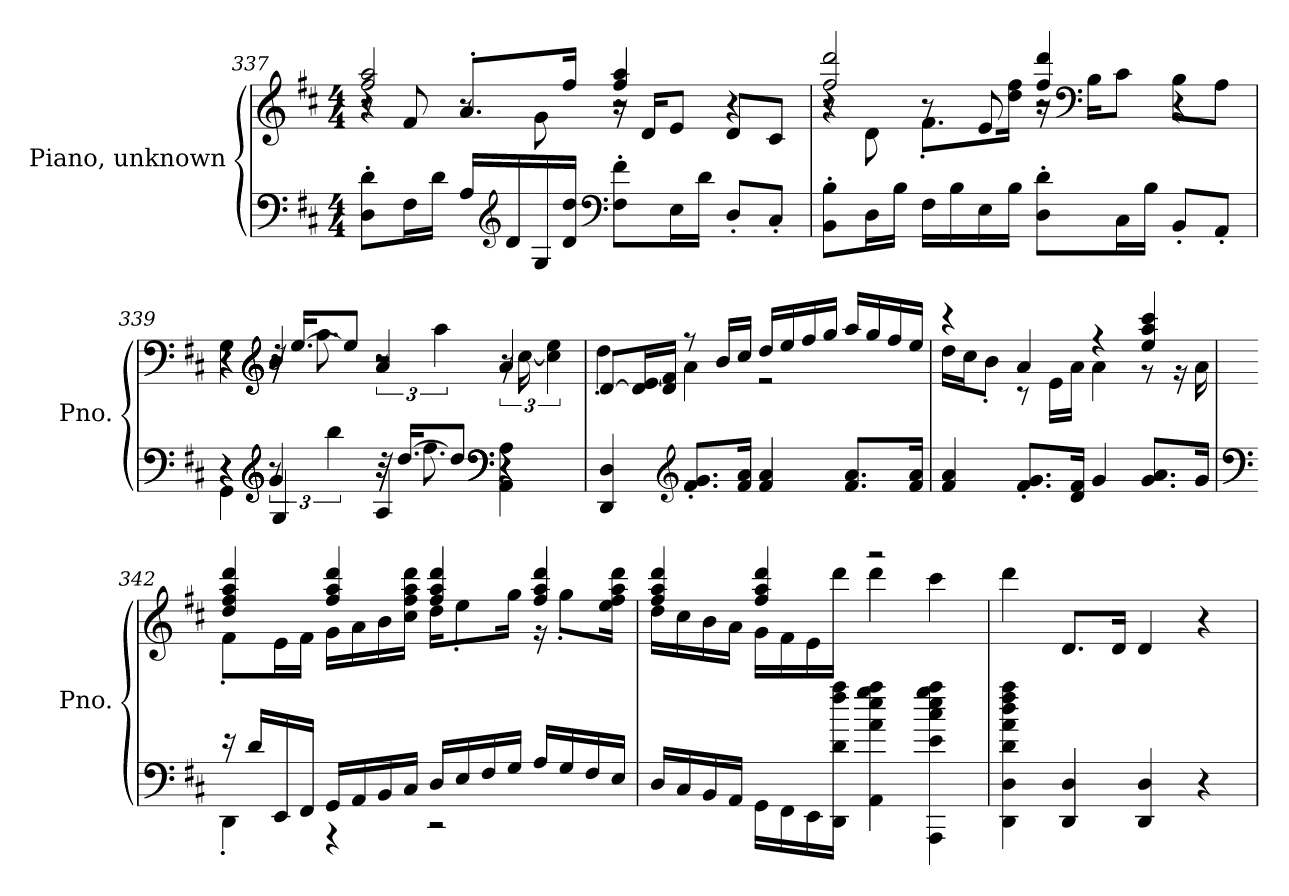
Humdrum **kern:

**kern	**kern
*part1	*part1
*staff2	*staff1
*I"Piano, unknown	*
*I'Pno.	*
!!LO:PB:g=z
*clefF4	*clefG2
*k[f#c#]	*k[f#c#]
*M4/4	*M4/4
=337	=337
*	*^
*	*	*^
8D\' 8d\'L	2ff#/ 2aa/	4r	8r
16F#\L	.	.	8f#/
16d\JJ	.	.	.
16A/LL	.	8r	8.a'/L
*clefG2	*	*	*
16d/	.	.	.
16G/	.	8g\	.
16d/ 16dd/JJ	.	.	16ff#/Jk
*clefF4	*	*	*
8F#\' 8f#\'L	4ff#/ 4aa/	2r	16r
.	.	.	16d/KL
16E\L	.	.	8e/J
16d\JJ	.	.	.
8D'/L	4r	.	8d/L
8C#'/J	.	.	8c#/J
=338	=338	=338	=338
8BB\' 8B\'L	2ff#/ 2ddd/	8r	4r
16D\L	.	8d\	.
16B\JJ	.	.	.
16F#\LL	.	8.f#'\L	8r
16B\	.	.	.
16E\	.	.	8e/
16B\JJ	.	16dd\ 16ff#\Jk	.
8D\' 8d\'L	4ff#/ 4ddd/	16r	2r
*	*clefF4	*	*
.	.	16B\KL	.
16C#\L	.	8c#\J	.
16B\JJ	.	.	.
8BB'/L	4r	8B\L	.
8AA'/J	.	8A\J	.
!!LO:LB:g=z	!!	!!
=339	=339	=339	=339
*^	*	*	*
*	*^	*	*	*
4r	4GG\	4r	4r	4G\	4r
*clefG2	*	*	*clefG2	*	*
4g/	12r	4G/	32r	16r	4b/
.	.	.	[16.ee/KL	.	.
.	.	.	.	8.gg\	.
.	6bb\	.	.	.	.
.	.	.	8ee/J]	.	.
32r	16r	4A/	2r	12r	4a/
[16.dd/KL	.	.	.	.	.
.	8.ff#\	.	.	.	.
.	.	.	.	6aa\	.
8dd/J]	.	.	.	.	.
*clefF4	*	*	*	*	*
4r	4AA\ 4A\	4r	.	24r	4a/
.	.	.	.	[24cc#\	.
.	.	.	.	6cc#\] 6ee\	.
*v	*v	*v	*	*	*
*	*	*v	*v
=340	=340	=340
4DD/ 4D/	[8d/L	4dd'\
.	16d/_ 16e/L	.
.	16d/] 16f#/JJ	.
*clefG2	*	*
8.f#/' 8.g/'L	8r	4a\
.	16b/LL	.
16f#/ 16a/Jk	16cc#/JJ	.
4f#/ 4a/	16dd/LL	2r
.	16ee/	.
.	16ff#/	.
.	16gg/JJ	.
8.f#/ 8.a/L	16aa/LL	.
.	16gg/	.
.	16ff#/	.
16f#/ 16a/Jk	16ee/JJ	.
!!LO:LB:g=z	!!
=341	=341	=341
4f#/ 4a/	4r	16dd\LL
.	.	16cc#\J
.	.	8b'\J
8.f#/' 8.g/'L	4a/	8r
.	.	16e\LL
16d/ 16f#/Jk	.	16a\JJ
4g/	4r	4a\
8.g/ 8.a/L	4ee/ 4aa/ 4ccc#/	8r
.	.	16r
16g/Jk	.	16a\
=342	=342	=342
*clefF4	*	*
*^	*	*
16r	4DD'\	4dd/ 4ff#/ 4aa/ 4ddd/	8f#'\L
16d/LL	.	.	.
16EE/	.	.	16e\L
16FF#/JJ	.	.	16f#\JJ
16GG/LL	4r	4ff#/ 4aa/ 4ddd/	16g\LL
16AA/	.	.	16a\
16BB/	.	.	16b\
16C#/JJ	.	.	16cc#\ 16ff#\ 16aa\ 16ddd\JJ
16D/LL	2r	4ff#/ 4aa/ 4ddd/	16dd\KL
16E/	.	.	8ee'\
16F#/	.	.	.
16G/JJ	.	.	16gg\Jk
16A/LL	.	4ff#/ 4aa/ 4ddd/	16r
16G/	.	.	8gg'\L
16F#/	.	.	.
16E/JJ	.	.	16ee\ 16ff#\ 16aa\ 16ddd\Jk
*v	*v	*	*
=343	=343	=343
16D/LL	4ff#/ 4aa/ 4ddd/	16dd\LL
16C#/	.	16cc#\
16BB/	.	16b\
16AA/JJ	.	16a\JJ
16GG\LL	4ff#/ 4aa/ 4ddd/	16g\LL
16FF#\	.	16f#\
16EE\	.	16e\
16DD\ 16d\ 16ff#\ 16aa\JJ	.	16ddd\JJ
4AA\ 4a\ 4ee\ 4gg\ 4aa\	2r	4ddd\
4AAA\ 4e\ 4cc#\ 4ee\ 4gg\ 4aa\	.	4ccc#\
*	*v	*v
!!LO:LB:g=z
=344	=344
4DD\ 4D\ 4d\ 4a\ 4dd\ 4ff#\ 4aa\	4ddd\
4DD/ 4D/	8.d/L
.	16d/Jk
4DD/ 4D/	4d/
4r	4r
=	=
*-	*-
